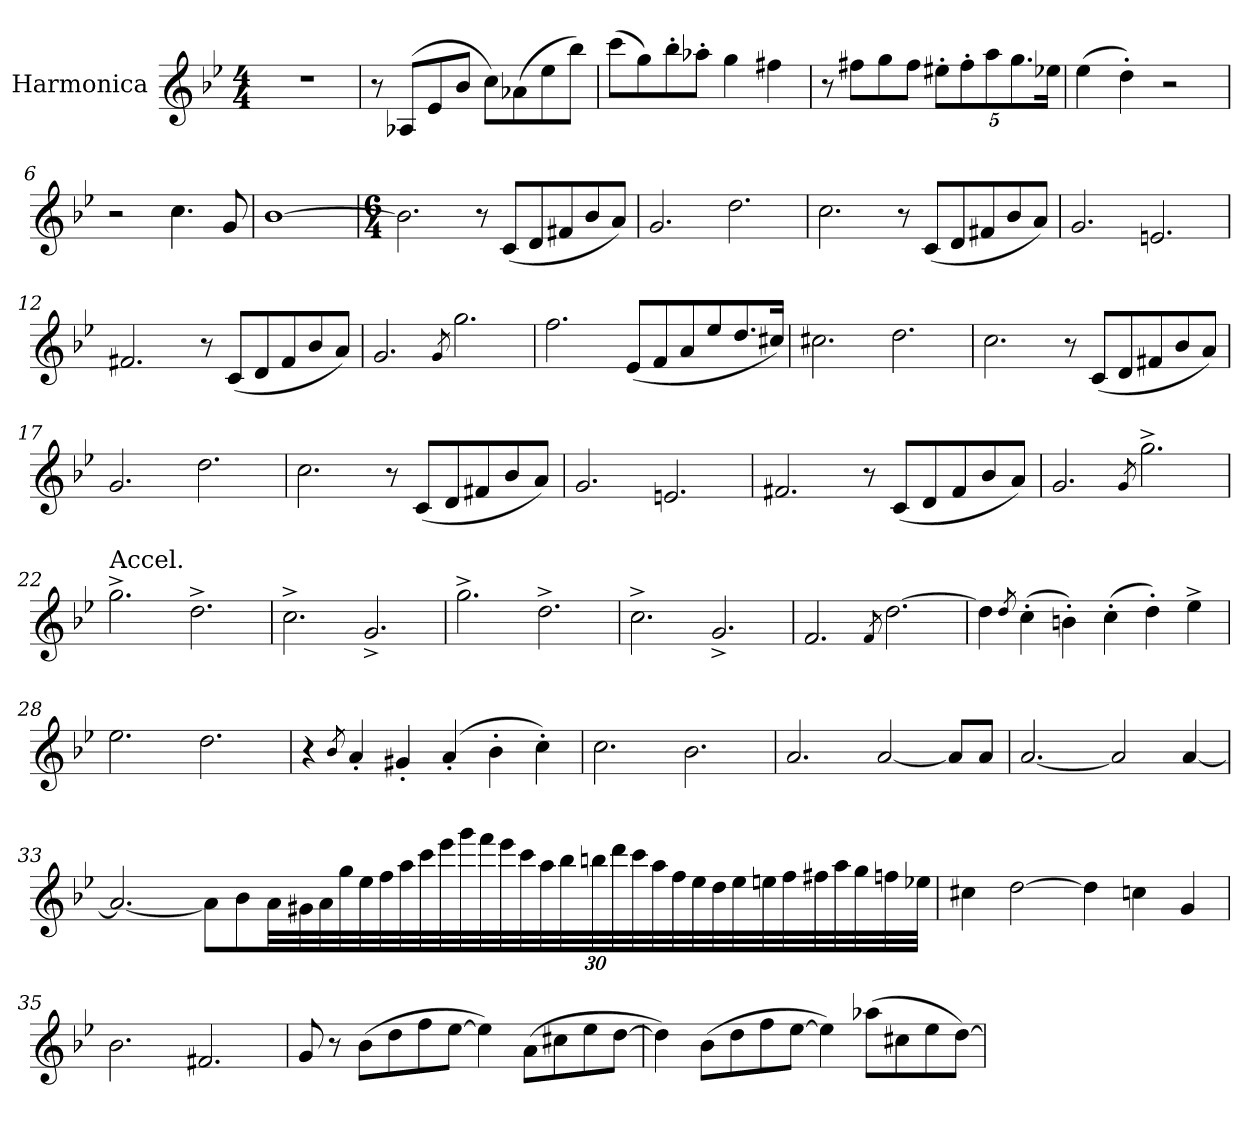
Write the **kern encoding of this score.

**kern
*part1
*staff1
*I"Harmonica
*I'Harm.
*clefG2
*k[b-e-]
*M4/4
*MM60
=1
1r
=2
8r
(8A-X/L
8e-/
8b-/J
8cc\L)
(8a-X\
8ee-\
8bb-\J)
=3
(8ccc\L
8gg\)
8bb-'\
8aa-X'\J
4gg\
4ff#X\
=4
8r
8ff#X\L
8gg\
8ff#\J
*Xbrackettup
10ee#X'\L
10ff#'\
10aa\
10.gg\
20ee-X\Jk
=5
(4ee-\
4dd'\)
2r
=6
2r
4.cc\
8g/
=7
[1b-
!!LO:LB:g=z
=8
*M6/4
2.b-\]
8r
*MM120
(8c/L
8d/
8f#X/
8b-/
8a/J)
=9
2.g/
2.dd\
=10
2.cc\
8r
(8c/L
8d/
8f#X/
8b-/
8a/J)
=11
2.g/
2.en/
=12
2.f#X/
8r
(8c/L
8d/
8f#/
8b-/
8a/J)
=13
2.g/
8qg/
2.gg\
!!LO:LB:g=z
=14
2.ff\
(8e-/L
8f/
8a/
8ee-/
8.dd/
16cc#X/Jk)
=15
2.cc#X\
2.dd\
=16
2.cc\
8r
(8c/L
8d/
8f#X/
8b-/
8a/J)
=17
2.g/
2.dd\
=18
2.cc\
8r
(8c/L
8d/
8f#X/
8b-/
8a/J)
=19
2.g/
2.en/
!!LO:LB:g=z
=20
2.f#X/
8r
(8c/L
8d/
8f#/
8b-/
8a/J)
=21
2.g/
8qg/
2.gg^\
=22
!LO:TX:a:t=Accel.
2.gg^\
2.dd^\
=23
2.cc^\
2.g^/
=24
2.gg^\
2.dd^\
=25
2.cc^\
2.g^/
=26
2.f/
8qf/
[2.dd\
=27
4dd\]
8qdd/
(4cc'\
4bn'\)
(4cc'\
4dd'\)
4ee-^\
!!LO:LB:g=z
=28
2.ee-\
2.dd\
=29
4r
8qb-/
4a'/
4g#X'/
(4a'/
4b-'\
4cc'\)
=30
2.cc\
2.b-\
=31
2.a/
[2a/
8a/L]
8a/J
=32
[2.a/
2a/]
[4a/
!!LO:LB:g=z
=33
2.a/_
8a\L]
8b-\
*MM40
60a\
60g#X\
60a\
60gg\
60ee-\
60ff\
60aa\
60ccc\
60eee-\
60ggg\
60fff\
60eee-\
60ccc\
60aa\
60bb-\
60bbn\
60ddd\
60ccc\
60aa\
60ff\
60ee-\
60dd\
60ee-\
60een\
60ff\
60ff#X\
60aa\
60gg\
60ffn\
60ee-X\J
=34
*MM120
4cc#X\
[2dd\
4dd\]
4ccn\
4g/
!!LO:LB:g=z
=35
2.b-\
2.f#X/
=36
8g/
8r
(8b-\L
8dd\
8ff\
[8ee-\J
4ee-\])
(8a\L
8cc#X\
8ee-\
[8dd\J
=37
4dd\])
(8b-\L
8dd\
8ff\
[8ee-\J
4ee-\])
(8aa-X\L
8cc#X\
8ee-\
[8dd\J)
=
*-
